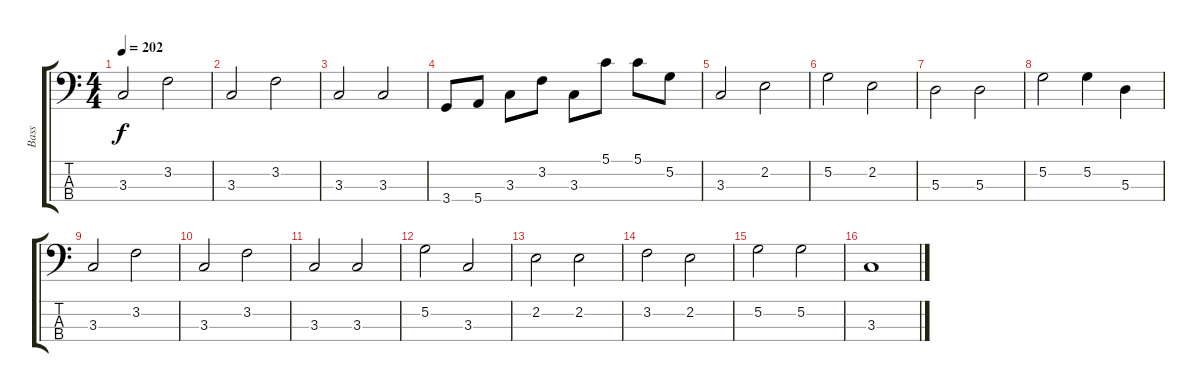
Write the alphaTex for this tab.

\track ("Bass" "Bass") {instrument electricbassfinger}
\staff {score tabs}
\tuning (G2 D2 A1 E1) {hide}
\ts (4 4)
\tempo 202
\clef f4
\ks c
3.3.2{dy f instrument electricbassfinger} 3.2.2 |
3.3.2 3.2.2 |
3.3.2 3.3.2 |
3.4.8 5.4.8 3.3.8 3.2.8 3.3.8 5.1.8 5.1.8 5.2.8 |
3.3.2 2.2.2 |
5.2.2 2.2.2 |
5.3.2 5.3.2 |
5.2.2 5.2.4 5.3.4 |
3.3.2 3.2.2 |
3.3.2 3.2.2 |
3.3.2 3.3.2 |
5.2.2 3.3.2 |
2.2.2 2.2.2 |
3.2.2 2.2.2 |
5.2.2 5.2.2 |
3.3.1
